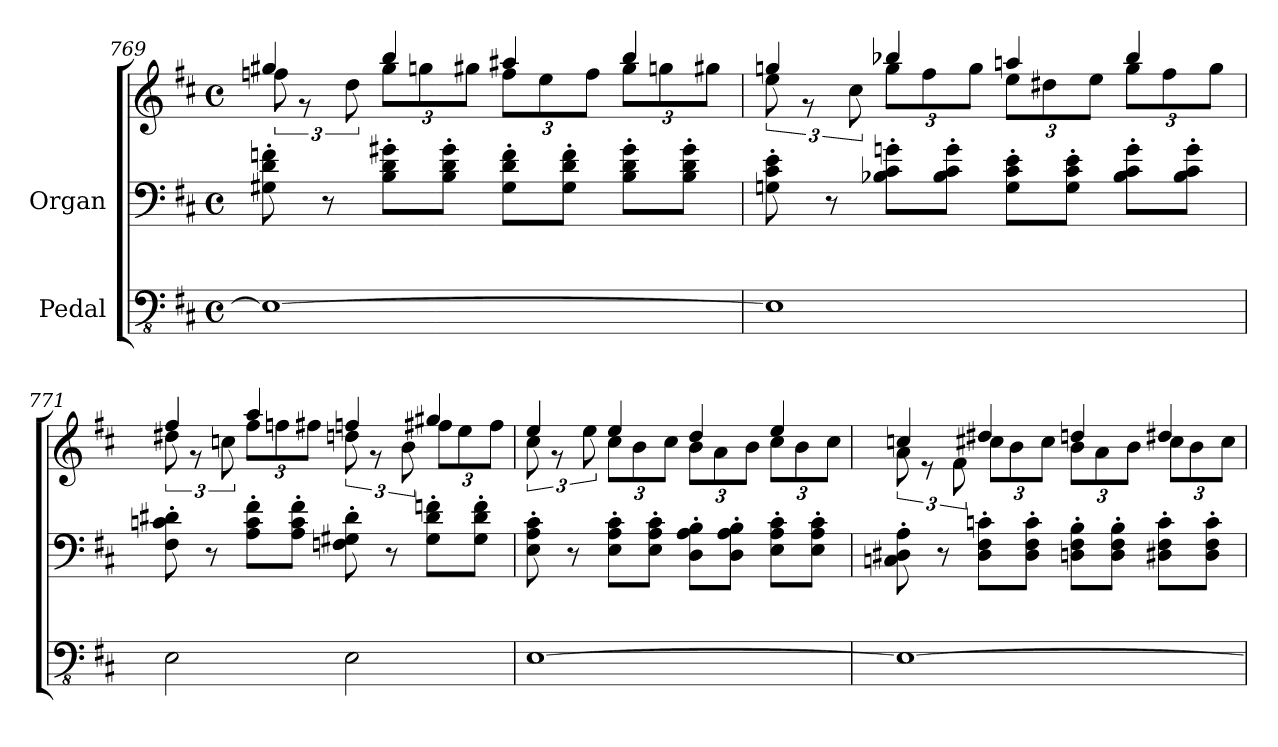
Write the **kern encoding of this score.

**kern	**kern	**kern
*part2	*part1	*part1
*staff3	*staff2	*staff1
*I"Pedal	*I"Organ	*
*clefFv4	*clefF4	*clefG2
*k[f#c#]	*k[f#c#]	*k[f#c#]
*M4/4	*M4/4	*M4/4
*met(c)	*met(c)	*met(c)
=769	=769	=769
*	*	*^
1EE_	8G#X\' 8d\' 8fn\'	4gg#X/	12ffn\
.	.	.	12r
.	8r	.	.
.	.	.	12dd\
*	*	*	*Xbrackettup
.	8B\' 8d\' 8g#X\'L	4bb/	12gg#\L
.	.	.	12ggn\
.	8B\' 8d\' 8g#\'J	.	.
.	.	.	12gg#X\J
.	8G#\' 8d\' 8f\'L	4aa#X/	12ff\L
.	.	.	12ee\
.	8G#\' 8d\' 8f\'J	.	.
.	.	.	12ff\J
.	8B\' 8d\' 8g#\'L	4bb/	12gg#\L
.	.	.	12ggn\
.	8B\' 8d\' 8g#\'J	.	.
.	.	.	12gg#X\J
!!LO:LB:g=z	!!
=770	=770	=770	=770
*	*	*	*brackettup
1EE]	8Gn\' 8c#\' 8e\'	4ggn/	12ee\
.	.	.	12r
.	8r	.	.
.	.	.	12cc#\
*	*	*	*Xbrackettup
.	8B-X\' 8c#\' 8gn\'L	4bb-X/	12gg\L
.	.	.	12ff#\
.	8B-\' 8c#\' 8g\'J	.	.
.	.	.	12gg\J
.	8G\' 8c#\' 8e\'L	4aan/	12ee\L
.	.	.	12dd#X\
.	8G\' 8c#\' 8e\'J	.	.
.	.	.	12ee\J
.	8B-\' 8c#\' 8g\'L	4bb-/	12gg\L
.	.	.	12ff#\
.	8B-\' 8c#\' 8g\'J	.	.
.	.	.	12gg\J
=771	=771	=771	=771
*	*	*	*brackettup
2EE\	8F#\' 8cn\' 8d#X\'	4ff#/	12dd#X\
.	.	.	12r
.	8r	.	.
.	.	.	12ccn\
*	*	*	*Xbrackettup
.	8A\' 8c\' 8f#\'L	4aa/	12ff#\L
.	.	.	12ffn\
.	8A\' 8c\' 8f#\'J	.	.
.	.	.	12ff#X\J
*	*	*	*brackettup
2EE\	8Fn\' 8G#X\' 8d#\'	4ffn/	12ddn\
.	.	.	12r
.	8r	.	.
.	.	.	12b\
*	*	*	*Xbrackettup
.	8G#\' 8d#\' 8fn\'L	4gg#X/	12ff#X\L
.	.	.	12ee\
.	8G#\' 8d#\' 8f\'J	.	.
.	.	.	12ff#\J
!!LO:LB:g=z	!!
=772	=772	=772	=772
*	*	*	*brackettup
[1EE	8E\' 8A\' 8c#\'	4ee/	12cc#\
.	.	.	12r
.	8r	.	.
.	.	.	12ee\
*	*	*	*Xbrackettup
.	8E\' 8A\' 8c#\'L	4ee/	12cc#\L
.	.	.	12b\
.	8E\' 8A\' 8c#\'J	.	.
.	.	.	12cc#\J
.	8D\' 8A\' 8B\'L	4dd/	12b\L
.	.	.	12a\
.	8D\' 8A\' 8B\'J	.	.
.	.	.	12b\J
.	8E\' 8A\' 8c#\'L	4ee/	12cc#\L
.	.	.	12b\
.	8E\' 8A\' 8c#\'J	.	.
.	.	.	12cc#\J
=773	=773	=773	=773
*	*	*	*brackettup
1EE_	8Cn\' 8D#X\' 8A\'	4ccn/	12a\
.	.	.	12r
.	8r	.	.
.	.	.	12f#\
*	*	*	*Xbrackettup
.	8D#\' 8F#\' 8cn\'L	4dd#X/	12cc#X\L
.	.	.	12b\
.	8D#\' 8F#\' 8c\'J	.	.
.	.	.	12cc#\J
.	8Dn\' 8F#\' 8B\'L	4ddn/	12b\L
.	.	.	12a\
.	8D\' 8F#\' 8B\'J	.	.
.	.	.	12b\J
.	8D#X\' 8F#\' 8c\'L	4dd#X/	12cc#\L
.	.	.	12b\
.	8D#\' 8F#\' 8c\'J	.	.
.	.	.	12cc#\J
*	*	*v	*v
=	=	=
*-	*-	*-
